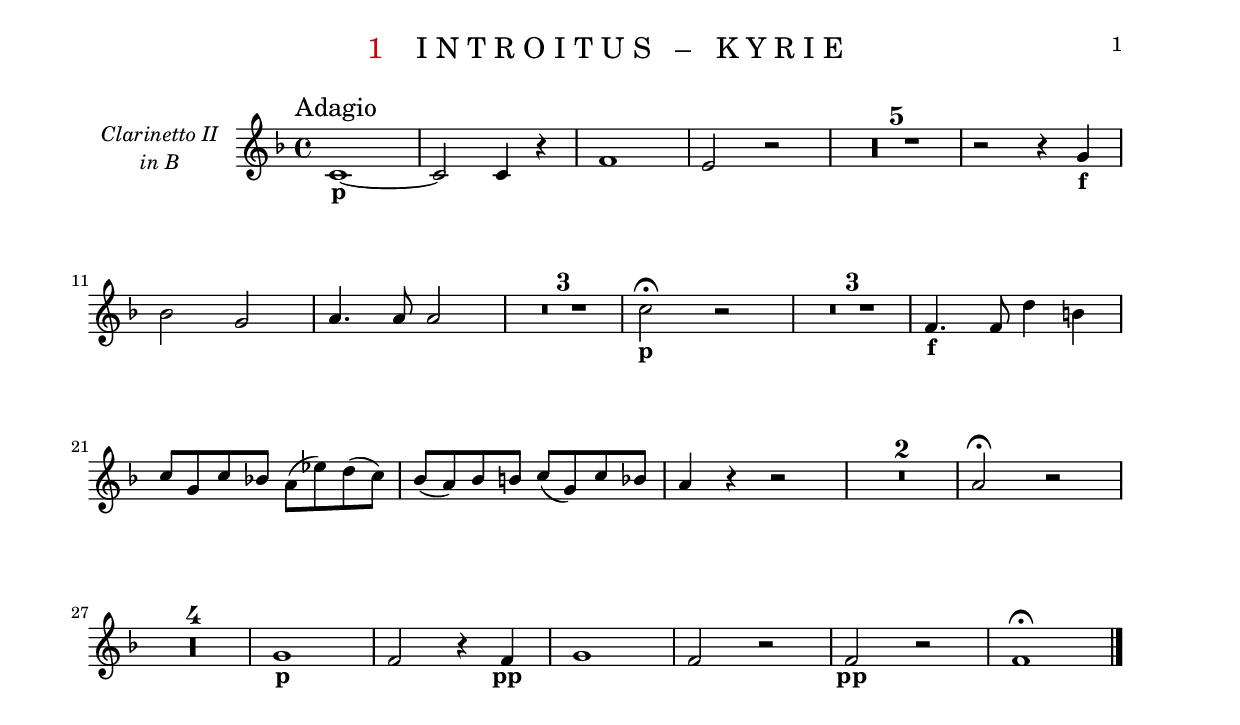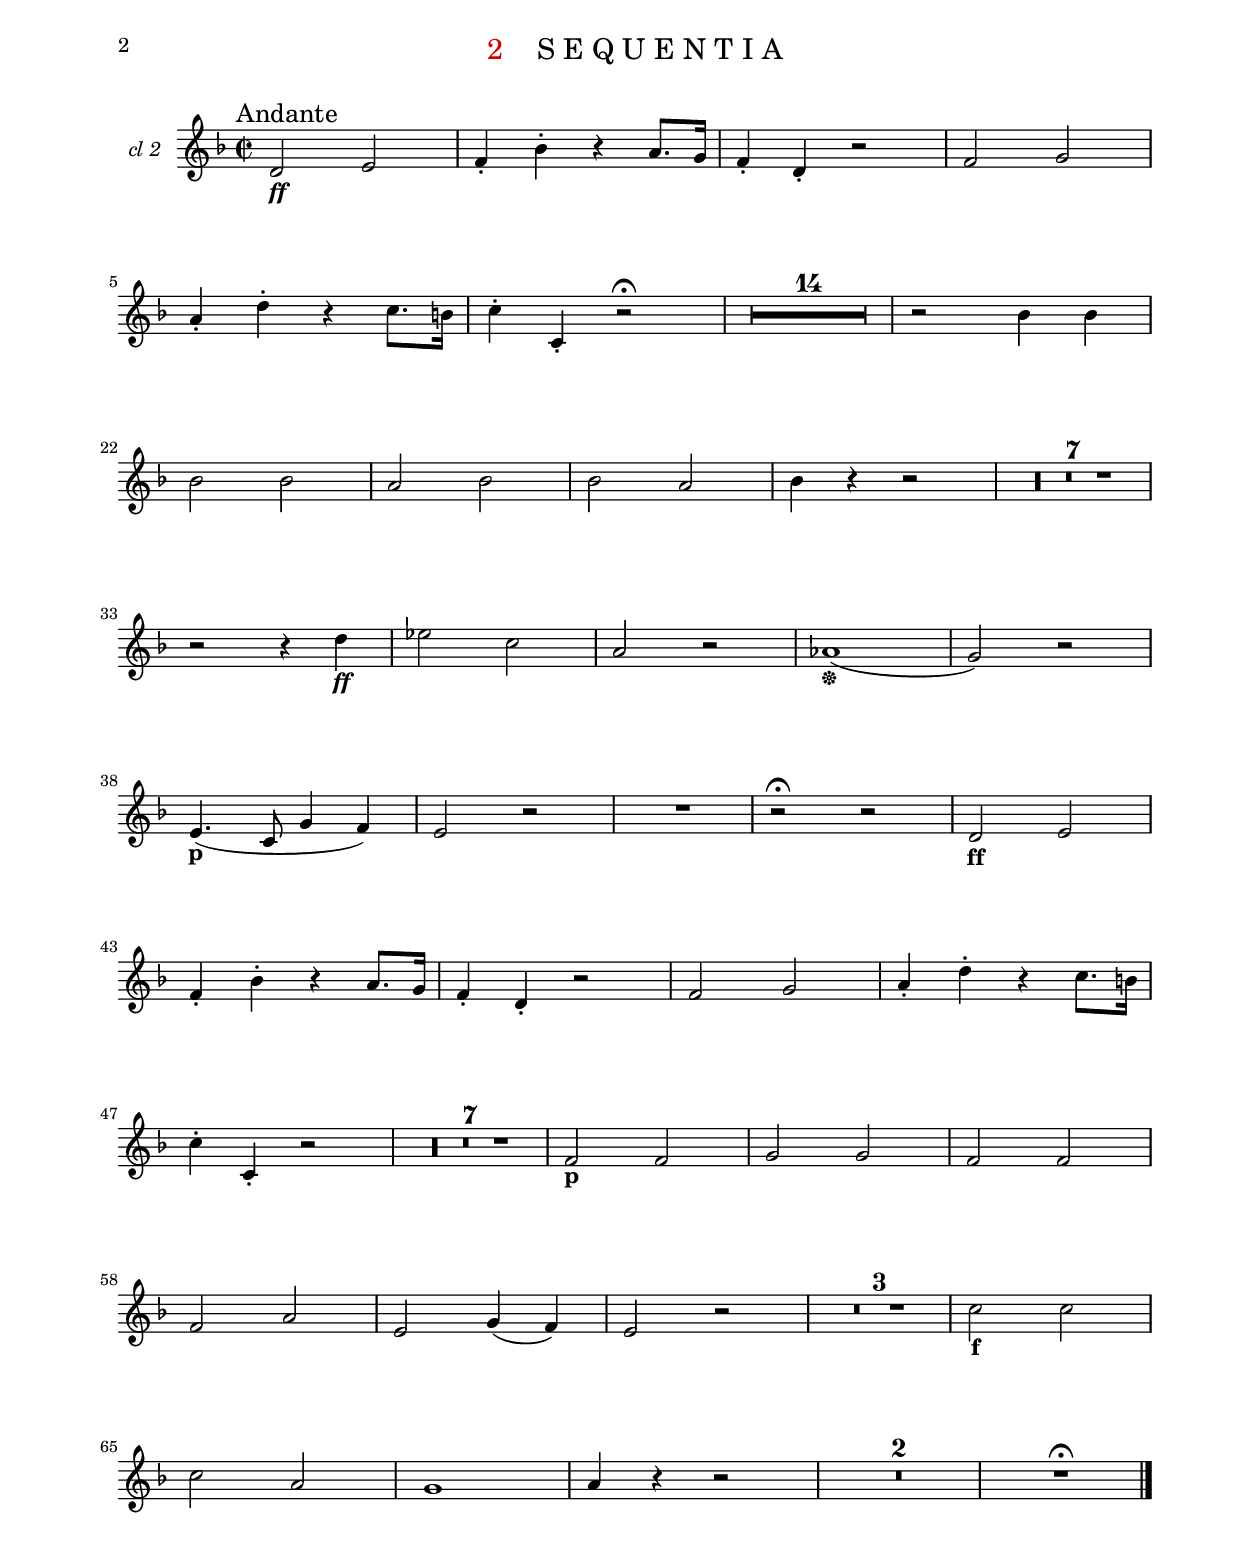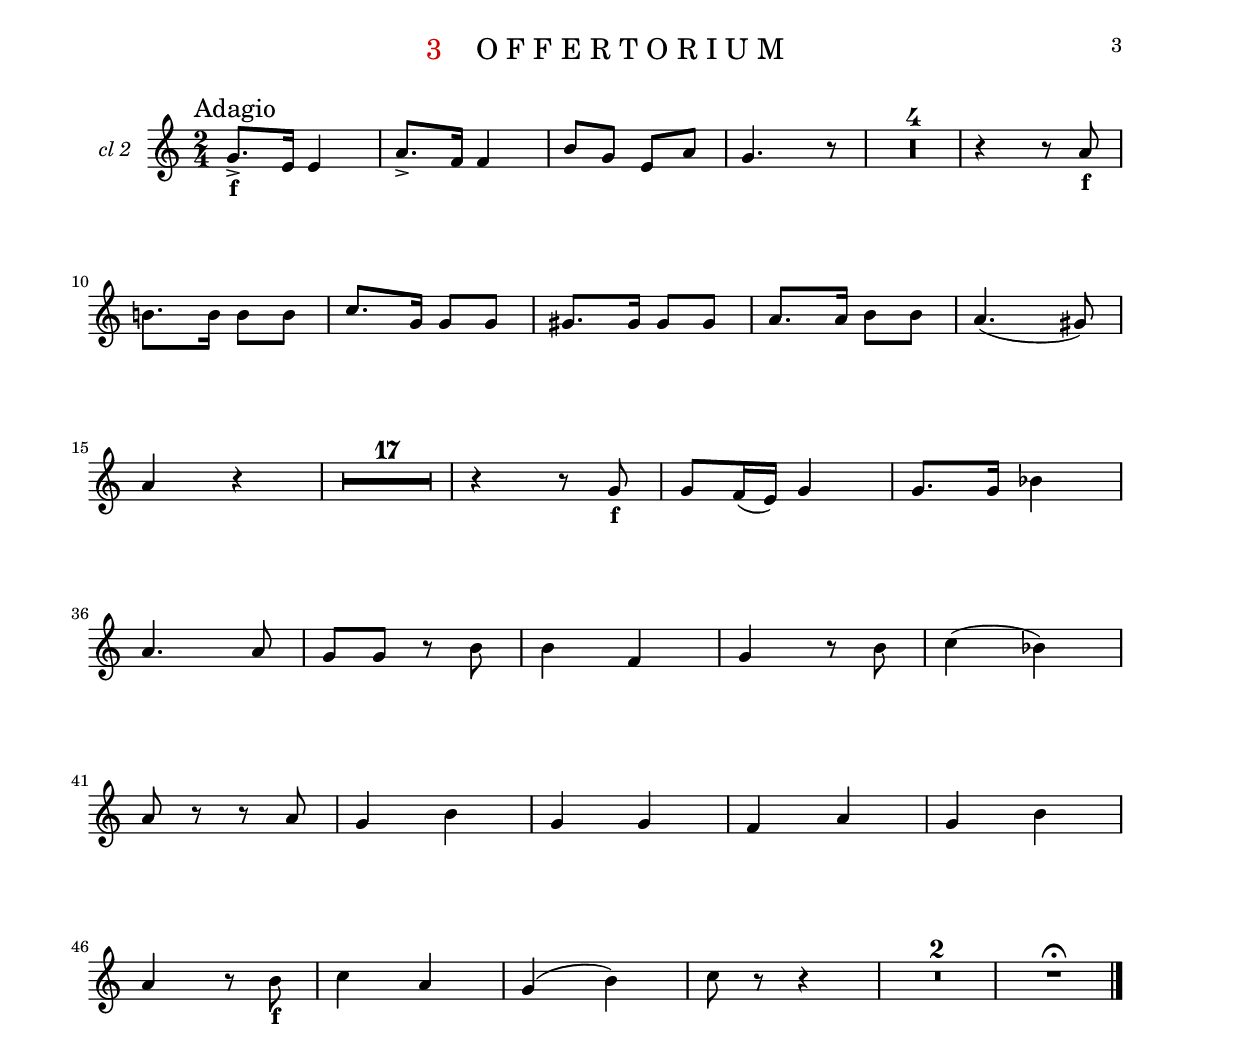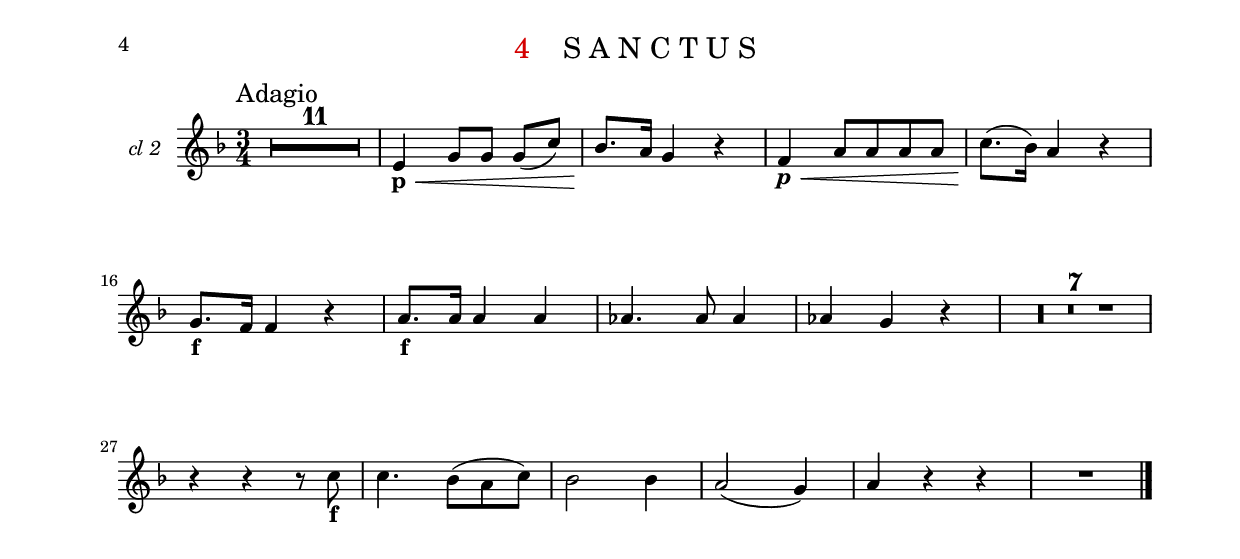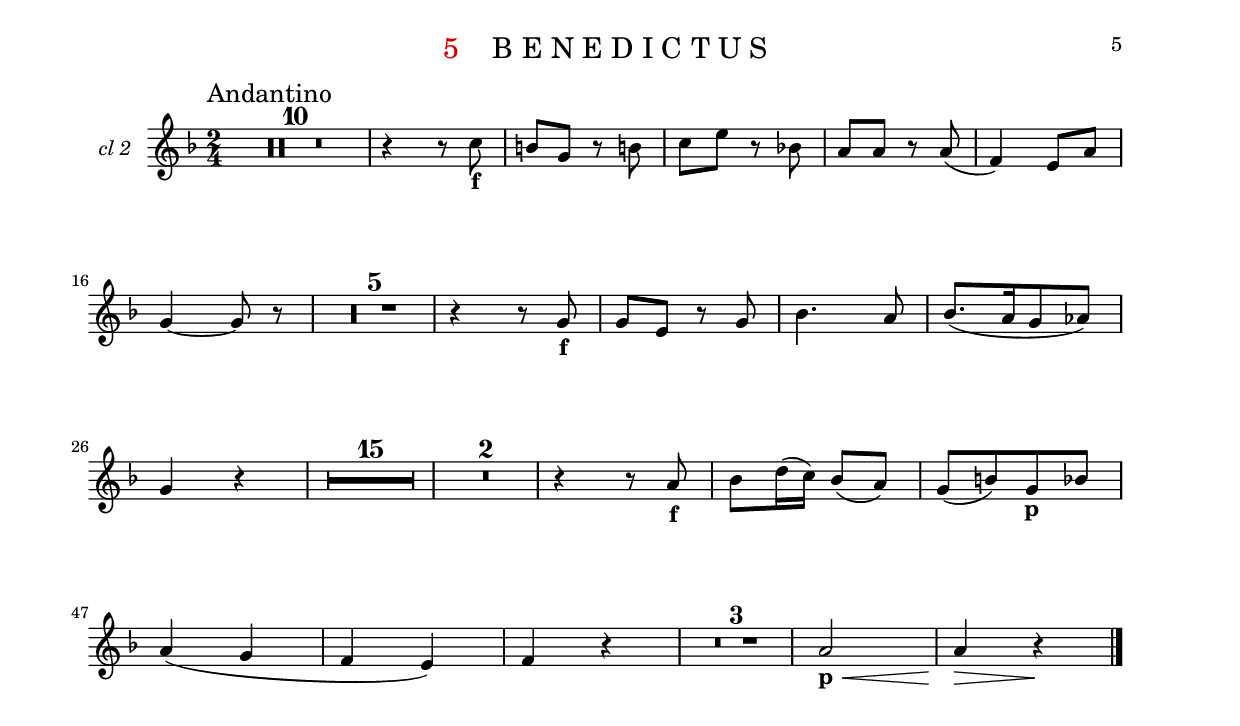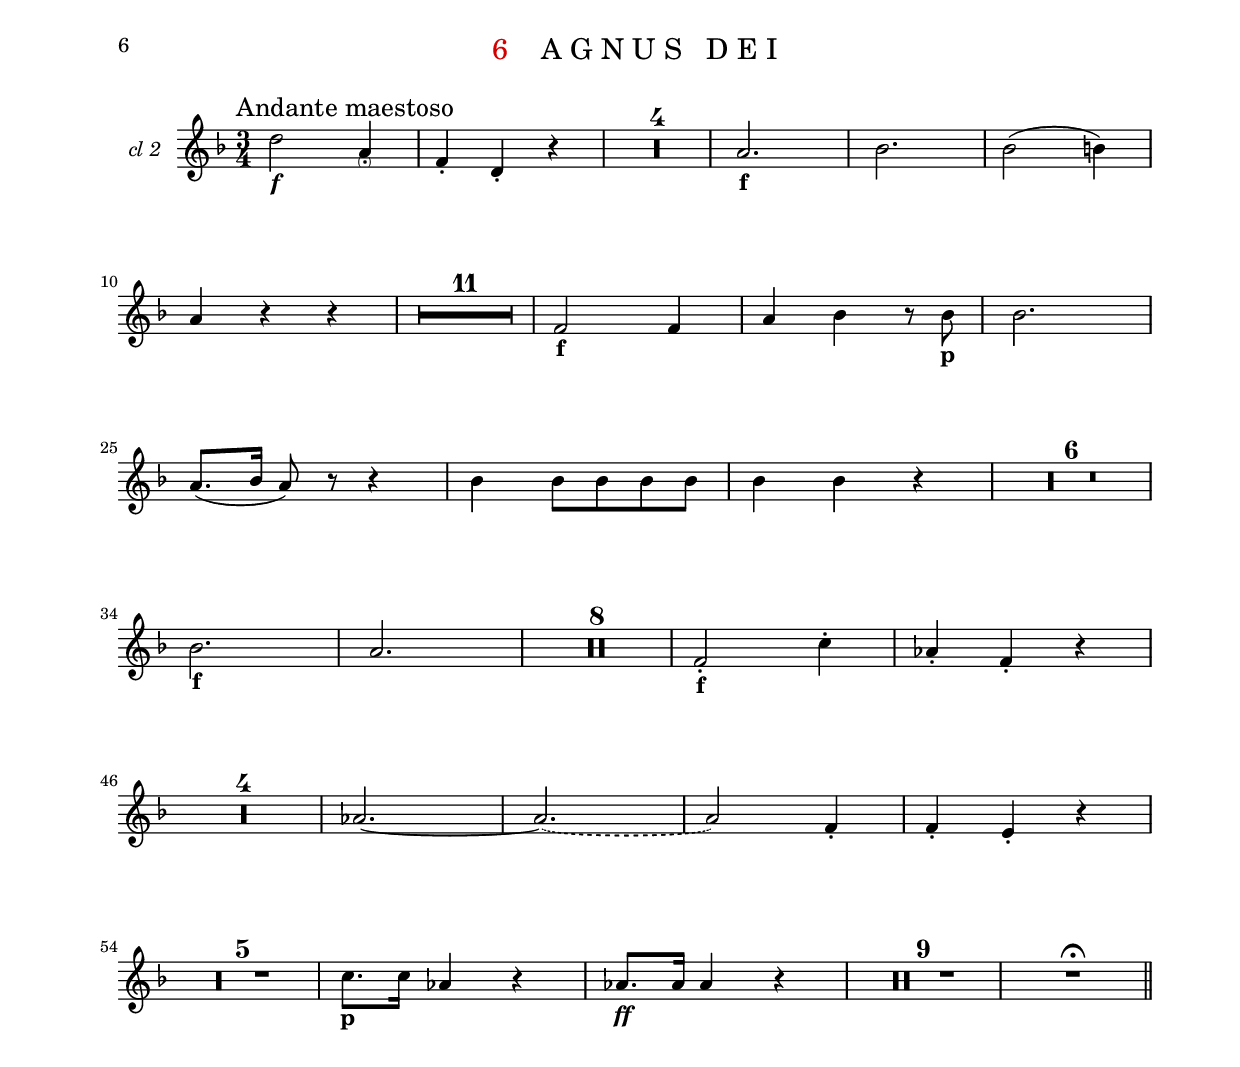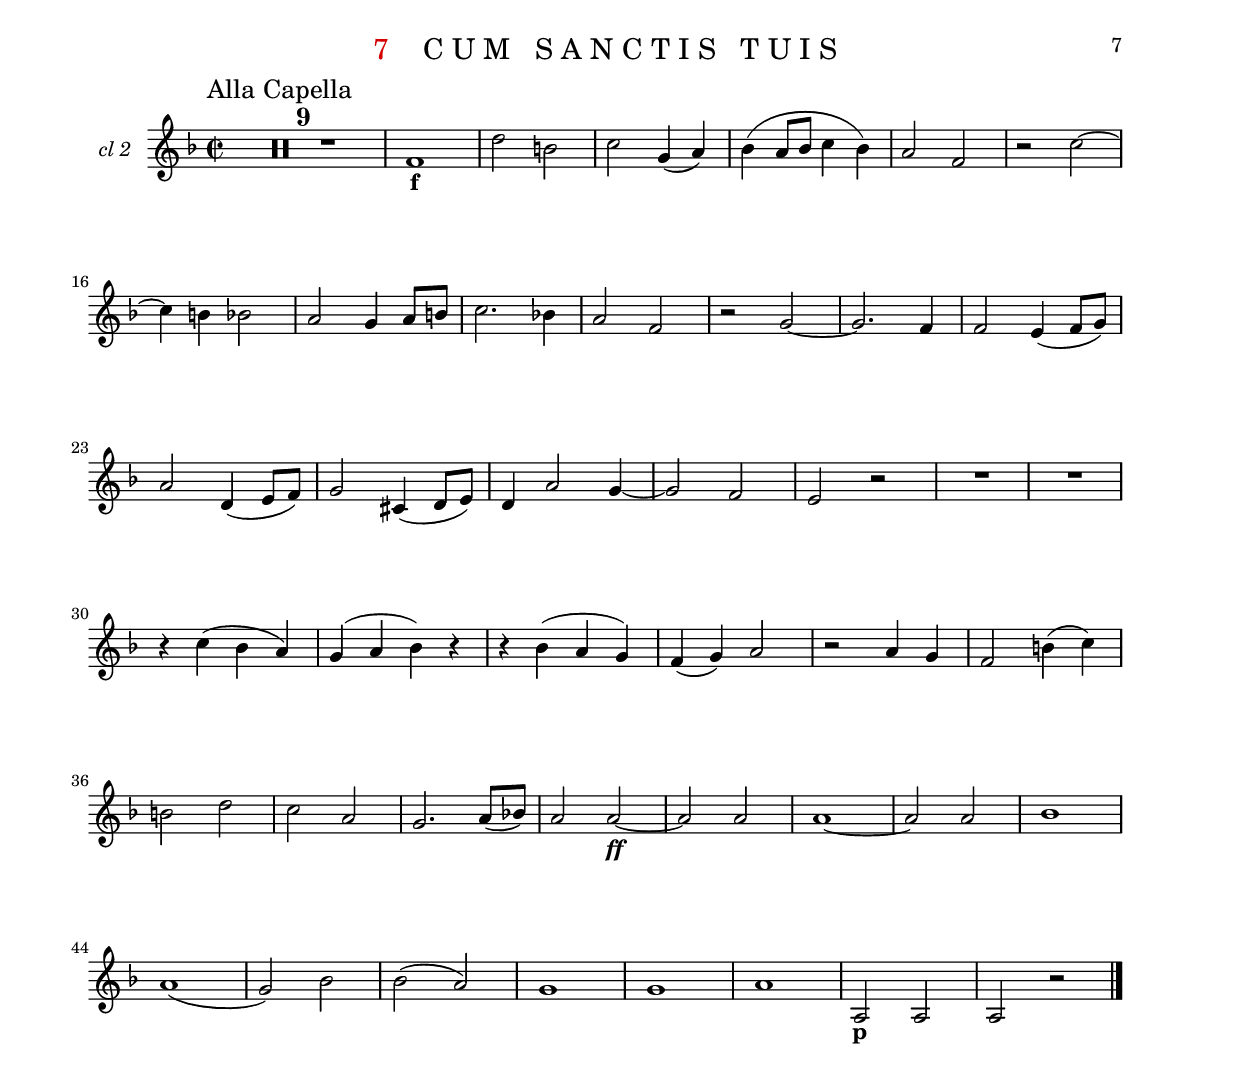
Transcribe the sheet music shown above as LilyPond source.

\version "2.22.0"

\include "../definitions.ly"

\paper {
  indent = 1\cm
  top-margin = 1.5\cm
  system-separator-markup = ##f
  system-system-spacing =
    #'((basic-distance . 18)
       (minimum-distance . 18)
       (padding . -100)
       (stretchability . 0))

  top-system-spacing =
    #'((basic-distance . 12)
       (minimum-distance . 12)
       (padding . -100)
       (stretchability . 0))

  top-markup-spacing =
    #'((basic-distance . 0)
       (minimum-distance . 0)
       (padding . -100)
       (stretchability . 0))

  markup-system-spacing =
    #'((basic-distance . 12)
       (minimum-distance . 12)
       (padding . -100)
       (stretchability . 0))

  systems-per-page = #9
}

#(set-global-staff-size 17.82)

\layout {
  \context {
    \Staff
    instrumentName = "cl 2"
  }
}

\book {
  \bookpart {
    \header {
      number = "1"
      title = "I N T R O I T U S   –   K Y R I E"
    }
    \paper { indent = 2.5\cm systems-per-page = #4 }
    \score {
      <<
        \new Staff {
          \set Staff.instrumentName = \markup \center-column { "Clarinetto II" "in B" }
          \RequiemClarinettoII
        }
      >>
    }
  }
  \bookpart {
    \header {
      number = "2"
      title = "S E Q U E N T I A"
    }
    \score {
      <<
        \new Staff { \DiesIraeClarinettoII }
      >>
    }
  }
  \bookpart {
    \header {
      number = "3"
      title = "O F F E R T O R I U M"
    }
    \paper { systems-per-page = #6 }
    \score {
      <<
        \new Staff { \DomineClarinettoII }
      >>
    }
  }
  \bookpart {
    \header {
      number = "4"
      title = "S A N C T U S"
    }
    \paper { systems-per-page = #3 }
    \score {
      <<
        \new Staff { \SanctusClarinettoII }
      >>
    }
  }
  \bookpart {
    \header {
      number = "5"
      title = "B E N E D I C T U S"
    }
    \paper { systems-per-page = #4 }
    \score {
      <<
        \new Staff { \BenedictusClarinettoII }
      >>
    }
  }
  \bookpart {
    \header {
      number = "6"
      title = "A G N U S   D E I"
    }
    \paper { systems-per-page = #6 }
    \score {
      <<
        \new Staff { \AgnusDeiClarinettoII }
      >>
    }
  }
  \bookpart {
    \header {
      number = "7"
      title = "C U M   S A N C T I S   T U I S"
    }
    \paper { systems-per-page = #6 }
    \score {
      <<
        \new Staff { \CumSanctisClarinettoII }
      >>
    }
  }
}
